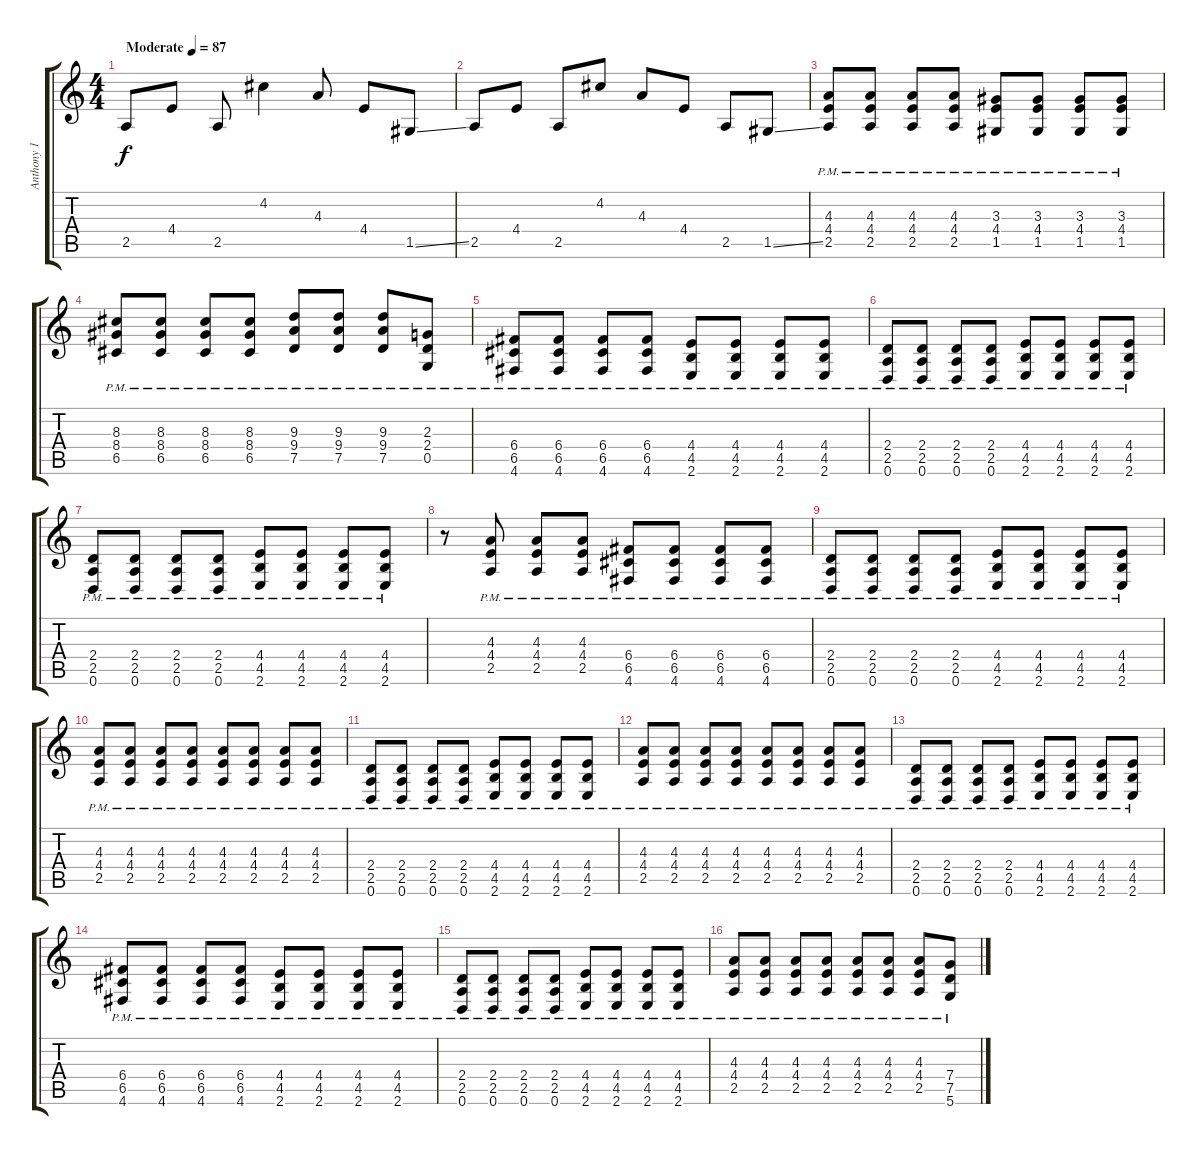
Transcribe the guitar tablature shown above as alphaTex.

\track ("Anthony 1" "Anthony 1") {instrument acousticguitarsteel}
\staff {score tabs}
\tuning (D4 A3 F3 C3 G2 D2) {hide}
\ts (4 4)
\tempo (87 "Moderate")
\clef g2
\ks c
2.5.8{dy f instrument acousticguitarsteel} 4.4.8 2.5.8 4.2.4 4.3.8 4.4.8 1.5{ss}.8 |
2.5.8 4.4.8 2.5.8 4.2.8 4.3.8 4.4.8 2.5.8 1.5{ss}.8 |
(4.3 4.4 2.5{pm}).8 (4.3{pm} 4.4{pm} 2.5{pm}).8 (4.3{pm} 4.4{pm} 2.5{pm}).8 (4.3{pm} 4.4{pm} 2.5{pm}).8 (3.3{pm} 4.4{pm} 1.5{pm}).8 (3.3{pm} 4.4{pm} 1.5{pm}).8 (3.3{pm} 4.4{pm} 1.5{pm}).8 (3.3{pm} 4.4{pm} 1.5{pm}).8 |
(8.3{pm} 8.4{pm} 6.5{pm}).8 (8.3{pm} 8.4{pm} 6.5{pm}).8 (8.3{pm} 8.4{pm} 6.5{pm}).8 (8.3{pm} 8.4{pm} 6.5{pm}).8 (9.3{pm} 9.4{pm} 7.5{pm}).8 (9.3{pm} 9.4{pm} 7.5{pm}).8 (9.3{pm} 9.4{pm} 7.5{pm}).8 (2.3{pm} 2.4{pm} 0.5{pm}).8 |
(6.4{pm} 6.5{pm} 4.6).8 (6.4{pm} 6.5{pm} 4.6{pm}).8 (6.4{pm} 6.5{pm} 4.6{pm}).8 (6.4{pm} 6.5{pm} 4.6{pm}).8 (4.4{pm} 4.5{pm} 2.6{pm}).8 (4.4{pm} 4.5{pm} 2.6{pm}).8 (4.4{pm} 4.5{pm} 2.6{pm}).8 (4.4{pm} 4.5{pm} 2.6{pm}).8 |
(2.4{pm} 2.5{pm} 0.6{pm}).8 (2.4{pm} 2.5{pm} 0.6{pm}).8 (2.4{pm} 2.5{pm} 0.6{pm}).8 (2.4{pm} 2.5{pm} 0.6{pm}).8 (4.4{pm} 4.5{pm} 2.6{pm}).8 (4.4{pm} 4.5{pm} 2.6{pm}).8 (4.4{pm} 4.5{pm} 2.6{pm}).8 (4.4{pm} 4.5{pm} 2.6{pm}).8 |
(2.4{pm} 2.5{pm} 0.6{pm}).8 (2.4{pm} 2.5{pm} 0.6{pm}).8 (2.4{pm} 2.5{pm} 0.6{pm}).8 (2.4{pm} 2.5{pm} 0.6{pm}).8 (4.4{pm} 4.5{pm} 2.6{pm}).8 (4.4{pm} 4.5{pm} 2.6{pm}).8 (4.4{pm} 4.5{pm} 2.6{pm}).8 (4.4{pm} 4.5{pm} 2.6{pm}).8 |
r.8 (4.3{pm} 4.4{pm} 2.5{pm}).8 (4.3{pm} 4.4{pm} 2.5{pm}).8 (4.3{pm} 4.4{pm} 2.5{pm}).8 (6.4{pm} 6.5{pm} 4.6{pm}).8 (6.4{pm} 6.5{pm} 4.6{pm}).8 (6.4{pm} 6.5{pm} 4.6{pm}).8 (6.4 6.5{pm} 4.6).8 |
(2.4{pm} 2.5{pm} 0.6{pm}).8 (2.4{pm} 2.5{pm} 0.6{pm}).8 (2.4{pm} 2.5{pm} 0.6{pm}).8 (2.4{pm} 2.5{pm} 0.6{pm}).8 (4.4{pm} 4.5{pm} 2.6{pm}).8 (4.4{pm} 4.5{pm} 2.6{pm}).8 (4.4{pm} 4.5{pm} 2.6{pm}).8 (4.4{pm} 4.5{pm} 2.6{pm}).8 |
(4.3 4.4{pm} 2.5{pm}).8 (4.3{pm} 4.4{pm} 2.5{pm}).8 (4.3{pm} 4.4{pm} 2.5{pm}).8 (4.3{pm} 4.4{pm} 2.5{pm}).8 (4.3{pm} 4.4{pm} 2.5{pm}).8 (4.3{pm} 4.4{pm} 2.5{pm}).8 (4.3{pm} 4.4{pm} 2.5{pm}).8 (4.3{pm} 4.4{pm} 2.5{pm}).8 |
(2.4{pm} 2.5{pm} 0.6{pm}).8 (2.4{pm} 2.5{pm} 0.6{pm}).8 (2.4{pm} 2.5{pm} 0.6{pm}).8 (2.4{pm} 2.5{pm} 0.6{pm}).8 (4.4{pm} 4.5{pm} 2.6{pm}).8 (4.4{pm} 4.5{pm} 2.6{pm}).8 (4.4{pm} 4.5{pm} 2.6{pm}).8 (4.4 4.5{pm} 2.6).8 |
(4.3{pm} 4.4{pm} 2.5{pm}).8 (4.3{pm} 4.4{pm} 2.5{pm}).8 (4.3{pm} 4.4{pm} 2.5{pm}).8 (4.3{pm} 4.4{pm} 2.5{pm}).8 (4.3{pm} 4.4{pm} 2.5{pm}).8 (4.3{pm} 4.4{pm} 2.5{pm}).8 (4.3{pm} 4.4{pm} 2.5{pm}).8 (4.3 4.4 2.5{pm}).8 |
(2.4{pm} 2.5{pm} 0.6{pm}).8 (2.4{pm} 2.5{pm} 0.6{pm}).8 (2.4{pm} 2.5{pm} 0.6{pm}).8 (2.4{pm} 2.5{pm} 0.6{pm}).8 (4.4{pm} 4.5{pm} 2.6{pm}).8 (4.4{pm} 4.5{pm} 2.6{pm}).8 (4.4{pm} 4.5{pm} 2.6{pm}).8 (4.4 4.5{pm} 2.6).8 |
(6.4{pm} 6.5{pm} 4.6).8 (6.4{pm} 6.5{pm} 4.6).8 (6.4{pm} 6.5{pm} 4.6).8 (6.4{pm} 6.5{pm} 4.6).8 (4.4{pm} 4.5{pm} 2.6).8 (4.4{pm} 4.5{pm} 2.6).8 (4.4{pm} 4.5{pm} 2.6).8 (4.4{pm} 4.5 2.6).8 |
(2.4{pm} 2.5{pm} 0.6{pm}).8 (2.4{pm} 2.5{pm} 0.6{pm}).8 (2.4{pm} 2.5{pm} 0.6{pm}).8 (2.4{pm} 2.5{pm} 0.6{pm}).8 (4.4{pm} 4.5{pm} 2.6{pm}).8 (4.4{pm} 4.5{pm} 2.6{pm}).8 (4.4{pm} 4.5{pm} 2.6{pm}).8 (4.4{pm} 4.5{pm} 2.6{pm}).8 |
(4.3{pm} 4.4{pm} 2.5{pm}).8 (4.3{pm} 4.4{pm} 2.5{pm}).8 (4.3{pm} 4.4{pm} 2.5{pm}).8 (4.3{pm} 4.4{pm} 2.5{pm}).8 (4.3{pm} 4.4{pm} 2.5{pm}).8 (4.3{pm} 4.4{pm} 2.5{pm}).8 (4.3{pm} 4.4{pm} 2.5{pm}).8 (7.4{pm} 7.5{pm} 5.6{pm}).8
